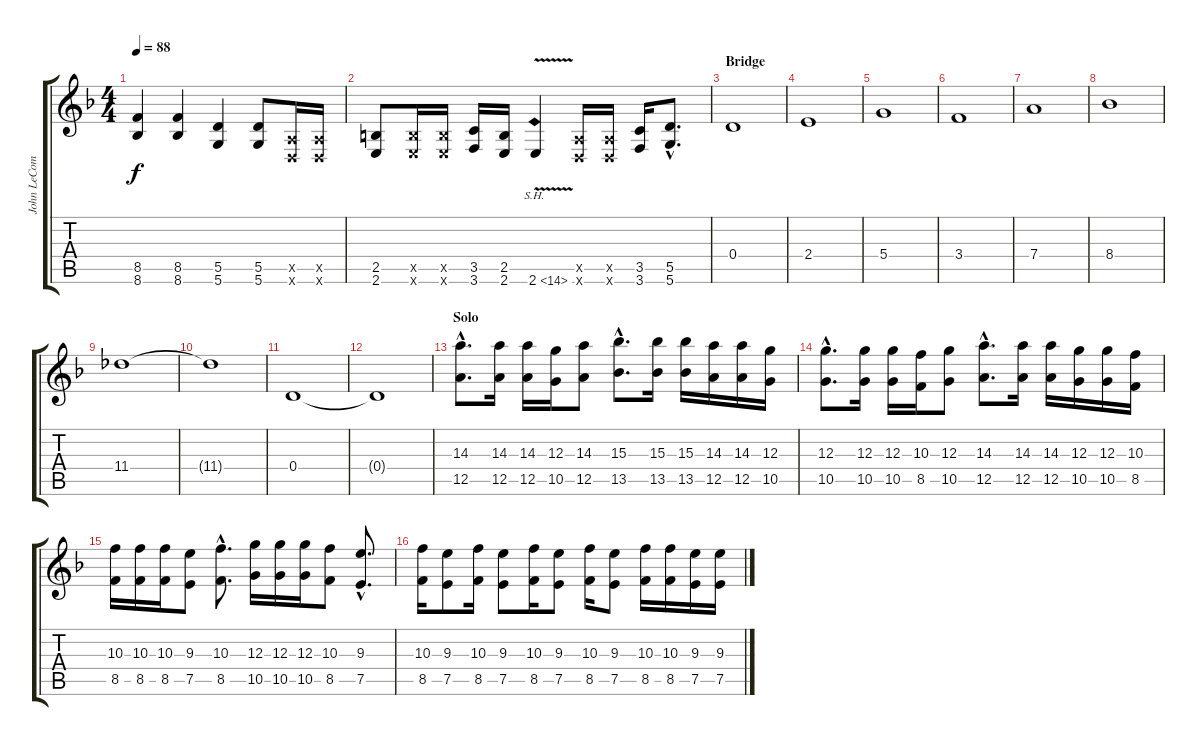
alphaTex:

\track ("John LeCompt" "John LeCom") {instrument distortionguitar}
\staff {score tabs}
\tuning (E4 B3 G3 D3 A2 D2) {hide}
\ts (4 4)
\tempo 88
\clef g2
\ks f
(8.5 8.6).4{dy f} (8.5 8.6).4 (5.5 5.6).4 (5.5 5.6).8 (0.5{x} 0.6{x}).16 (0.5{x} 0.6{x}).16 |
(2.5 2.6).8 (2.5{x} 2.6{x}).16 (2.5{x} 2.6{x}).16 (3.5 3.6).16 (2.5 2.6).16 2.6{sh 12 v}.4 (0.5{x} 0.6{x}).16 (0.5{x} 0.6{x}).16 (3.5 3.6).16 (5.5{hac} 5.6{hac}).8{d} |
\section ("" "Bridge")
0.4.1 |
2.4.1 |
5.4.1 |
3.4.1 |
7.4.1 |
8.4.1 |
11.4.1 |
11.4{t}.1 |
0.4.1 |
0.4{t}.1 |
\section ("" "Solo")
(14.3{hac} 12.5{hac}).8{d} (14.3 12.5).16 (14.3 12.5).16 (12.3 10.5).16 (14.3 12.5).8 (15.3{hac} 13.5{hac}).8{d} (15.3 13.5).16 (15.3 13.5).16 (14.3 12.5).16 (14.3 12.5).16 (12.3 10.5).16 |
(12.3{hac} 10.5{hac}).8{d} (12.3 10.5).16 (12.3 10.5).16 (10.3 8.5).16 (12.3 10.5).8 (14.3{hac} 12.5{hac}).8{d} (14.3 12.5).16 (14.3 12.5).16 (12.3 10.5).16 (12.3 10.5).16 (10.3 8.5).16 |
(10.3 8.5).16 (10.3 8.5).16 (10.3 8.5).16 (9.3 7.5).8 (10.3{hac} 8.5{hac}).8{d} (12.3 10.5).16 (12.3 10.5).16 (12.3 10.5).16 (10.3 8.5).8 (9.3{hac} 7.5{hac}).8{d} |
(10.3 8.5).16 (9.3 7.5).8 (10.3 8.5).16 (9.3 7.5).8 (10.3 8.5).16 (9.3 7.5).8 (10.3 8.5).16 (9.3 7.5).8 (10.3 8.5).16 (10.3 8.5).16 (9.3 7.5).16 (9.3 7.5).16
